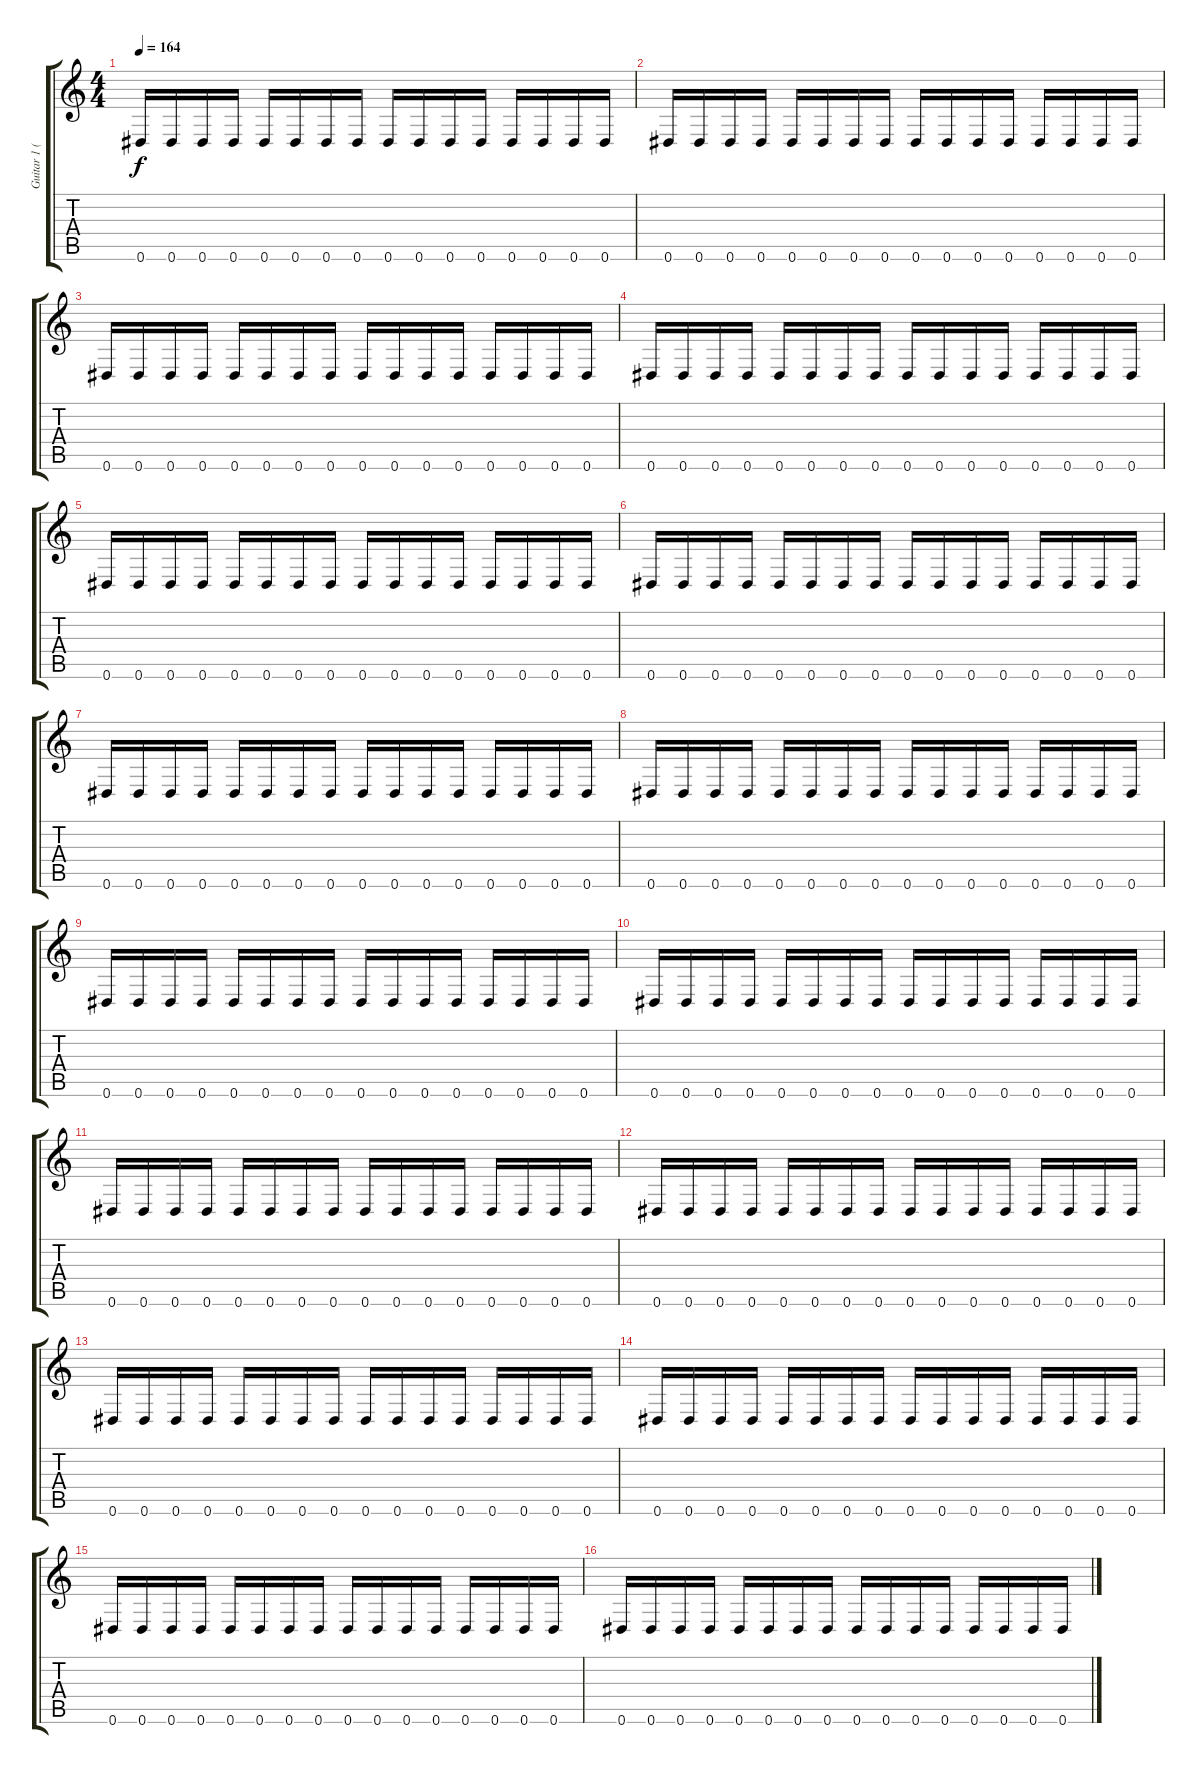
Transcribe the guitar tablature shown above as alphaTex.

\track ("Guitar 1 (Jeff)" "Guitar 1 (") {instrument distortionguitar}
\staff {score tabs}
\tuning (Eb4 Bb3 Gb3 Db3 Ab2 Eb2) {hide}
\ts (4 4)
\tempo 164
\clef g2
\ks c
0.6.16{dy f volume 3 instrument distortionguitar} 0.6.16 0.6.16 0.6.16 0.6.16 0.6.16 0.6.16 0.6.16 0.6.16 0.6.16 0.6.16 0.6.16 0.6.16 0.6.16 0.6.16 0.6.16 |
0.6.16 0.6.16 0.6.16 0.6.16 0.6.16 0.6.16 0.6.16 0.6.16 0.6.16 0.6.16 0.6.16 0.6.16 0.6.16 0.6.16 0.6.16 0.6.16 |
0.6.16{volume 6} 0.6.16 0.6.16 0.6.16 0.6.16 0.6.16 0.6.16 0.6.16 0.6.16 0.6.16 0.6.16 0.6.16 0.6.16 0.6.16 0.6.16 0.6.16 |
0.6.16 0.6.16 0.6.16 0.6.16 0.6.16 0.6.16 0.6.16 0.6.16 0.6.16 0.6.16 0.6.16 0.6.16 0.6.16 0.6.16 0.6.16 0.6.16 |
0.6.16{volume 7} 0.6.16 0.6.16 0.6.16 0.6.16 0.6.16 0.6.16 0.6.16 0.6.16 0.6.16 0.6.16 0.6.16 0.6.16 0.6.16 0.6.16 0.6.16 |
0.6.16 0.6.16 0.6.16 0.6.16 0.6.16 0.6.16 0.6.16 0.6.16 0.6.16 0.6.16 0.6.16 0.6.16 0.6.16 0.6.16 0.6.16 0.6.16 |
0.6.16{volume 8} 0.6.16 0.6.16 0.6.16 0.6.16 0.6.16 0.6.16 0.6.16 0.6.16 0.6.16 0.6.16 0.6.16 0.6.16 0.6.16 0.6.16 0.6.16 |
0.6.16 0.6.16 0.6.16 0.6.16 0.6.16 0.6.16 0.6.16 0.6.16 0.6.16 0.6.16 0.6.16 0.6.16 0.6.16 0.6.16 0.6.16 0.6.16 |
0.6.16{volume 9} 0.6.16 0.6.16 0.6.16 0.6.16 0.6.16 0.6.16 0.6.16 0.6.16 0.6.16 0.6.16 0.6.16 0.6.16 0.6.16 0.6.16 0.6.16 |
0.6.16 0.6.16 0.6.16 0.6.16 0.6.16 0.6.16 0.6.16 0.6.16 0.6.16 0.6.16 0.6.16 0.6.16 0.6.16 0.6.16 0.6.16 0.6.16 |
0.6.16{volume 10} 0.6.16 0.6.16 0.6.16 0.6.16 0.6.16 0.6.16 0.6.16 0.6.16 0.6.16 0.6.16 0.6.16 0.6.16 0.6.16 0.6.16 0.6.16 |
0.6.16 0.6.16 0.6.16 0.6.16 0.6.16 0.6.16 0.6.16 0.6.16 0.6.16 0.6.16 0.6.16 0.6.16 0.6.16 0.6.16 0.6.16 0.6.16 |
0.6.16{volume 12} 0.6.16 0.6.16 0.6.16 0.6.16 0.6.16 0.6.16 0.6.16 0.6.16 0.6.16 0.6.16 0.6.16 0.6.16 0.6.16 0.6.16 0.6.16 |
0.6.16 0.6.16 0.6.16 0.6.16 0.6.16 0.6.16 0.6.16 0.6.16 0.6.16 0.6.16 0.6.16 0.6.16 0.6.16 0.6.16 0.6.16 0.6.16 |
0.6.16{volume 13} 0.6.16 0.6.16 0.6.16 0.6.16 0.6.16 0.6.16 0.6.16 0.6.16 0.6.16 0.6.16 0.6.16 0.6.16 0.6.16 0.6.16 0.6.16 |
0.6.16 0.6.16 0.6.16 0.6.16 0.6.16 0.6.16 0.6.16 0.6.16 0.6.16 0.6.16 0.6.16 0.6.16 0.6.16 0.6.16 0.6.16 0.6.16
